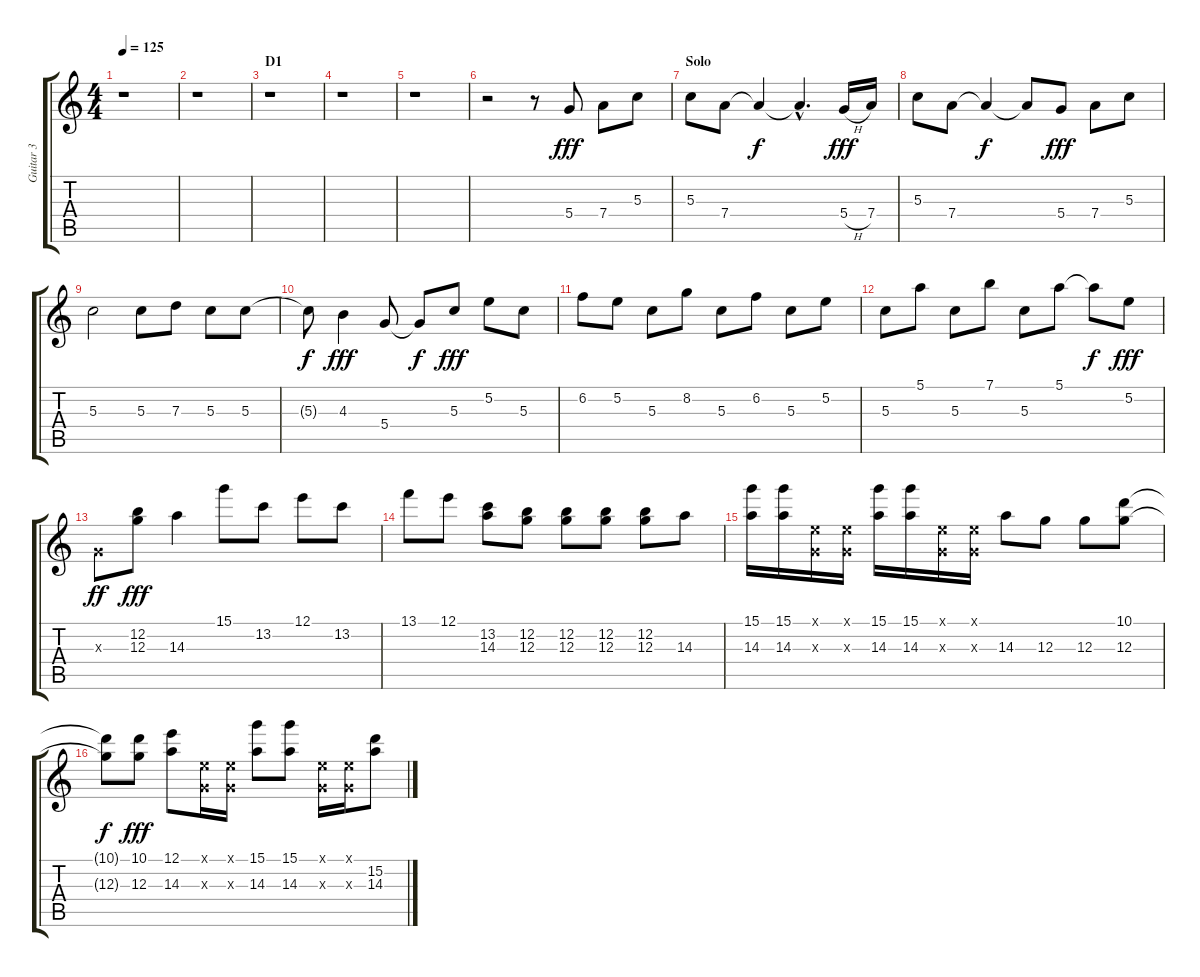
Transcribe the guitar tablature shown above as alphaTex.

\track ("Guitar 3" "Guitar 3") {instrument distortionguitar}
\staff {score tabs}
\tuning (E4 B3 G3 D3 A2 E2) {hide}
\ts (4 4)
\tempo 125
\clef g2
\ks c
r.1{dy f} |
r.1 |
\section ("" "D1")
r.1 |
r.1 |
r.1 |
r.2 r.8 5.4.8{dy fff instrument distortionguitar} 7.4.8 5.3.8 |
\section ("" "Solo")
5.3.8 7.4.8 7.4{t}.4{dy f} 7.4{hac t}.4{d} 5.4{h}.16{dy fff} 7.4.16 |
5.3.8 7.4.8 7.4{t}.4{dy f} 7.4{t}.8 5.4.8{dy fff} 7.4.8 5.3.8 |
5.3.2 5.3.8 7.3.8 5.3.8 5.3.8 |
5.3{t}.8{dy f} 4.3.4{dy fff} 5.4.8 5.4{t}.8{dy f} 5.3.8{dy fff} 5.2.8 5.3.8 |
6.2.8 5.2.8 5.3.8 8.2.8 5.3.8 6.2.8 5.3.8 5.2.8 |
5.3.8 5.1.8 5.3.8 7.1.8 5.3.8 5.1.8 5.1{t}.8{dy f} 5.2.8{dy fff} |
0.3{x}.8{dy ff} (12.2 12.3).8{dy fff} 14.3.4 15.1.8 13.2.8 12.1.8 13.2.8 |
13.1.8 12.1.8 (13.2 14.3).8 (12.2 12.3).8 (12.2 12.3).8 (12.2 12.3).8 (12.2 12.3).8 14.3.8 |
(15.1 14.3).16 (15.1 14.3).16 (0.1{x} 0.3{x}).16 (0.1{x} 0.3{x}).16 (15.1 14.3).16 (15.1 14.3).16 (0.1{x} 0.3{x}).16 (0.1{x} 0.3{x}).16 14.3.8 12.3.8 12.3.8 (10.1 12.3).8 |
(10.1{t} 12.3{t}).8{dy f} (10.1 12.3).8{dy fff} (12.1 14.3).8 (0.1{x} 0.3{x}).16 (0.1{x} 0.3{x}).16 (15.1 14.3).8 (15.1 14.3).8 (0.1{x} 0.3{x}).16 (0.1{x} 0.3{x}).16 (15.2 14.3).8
